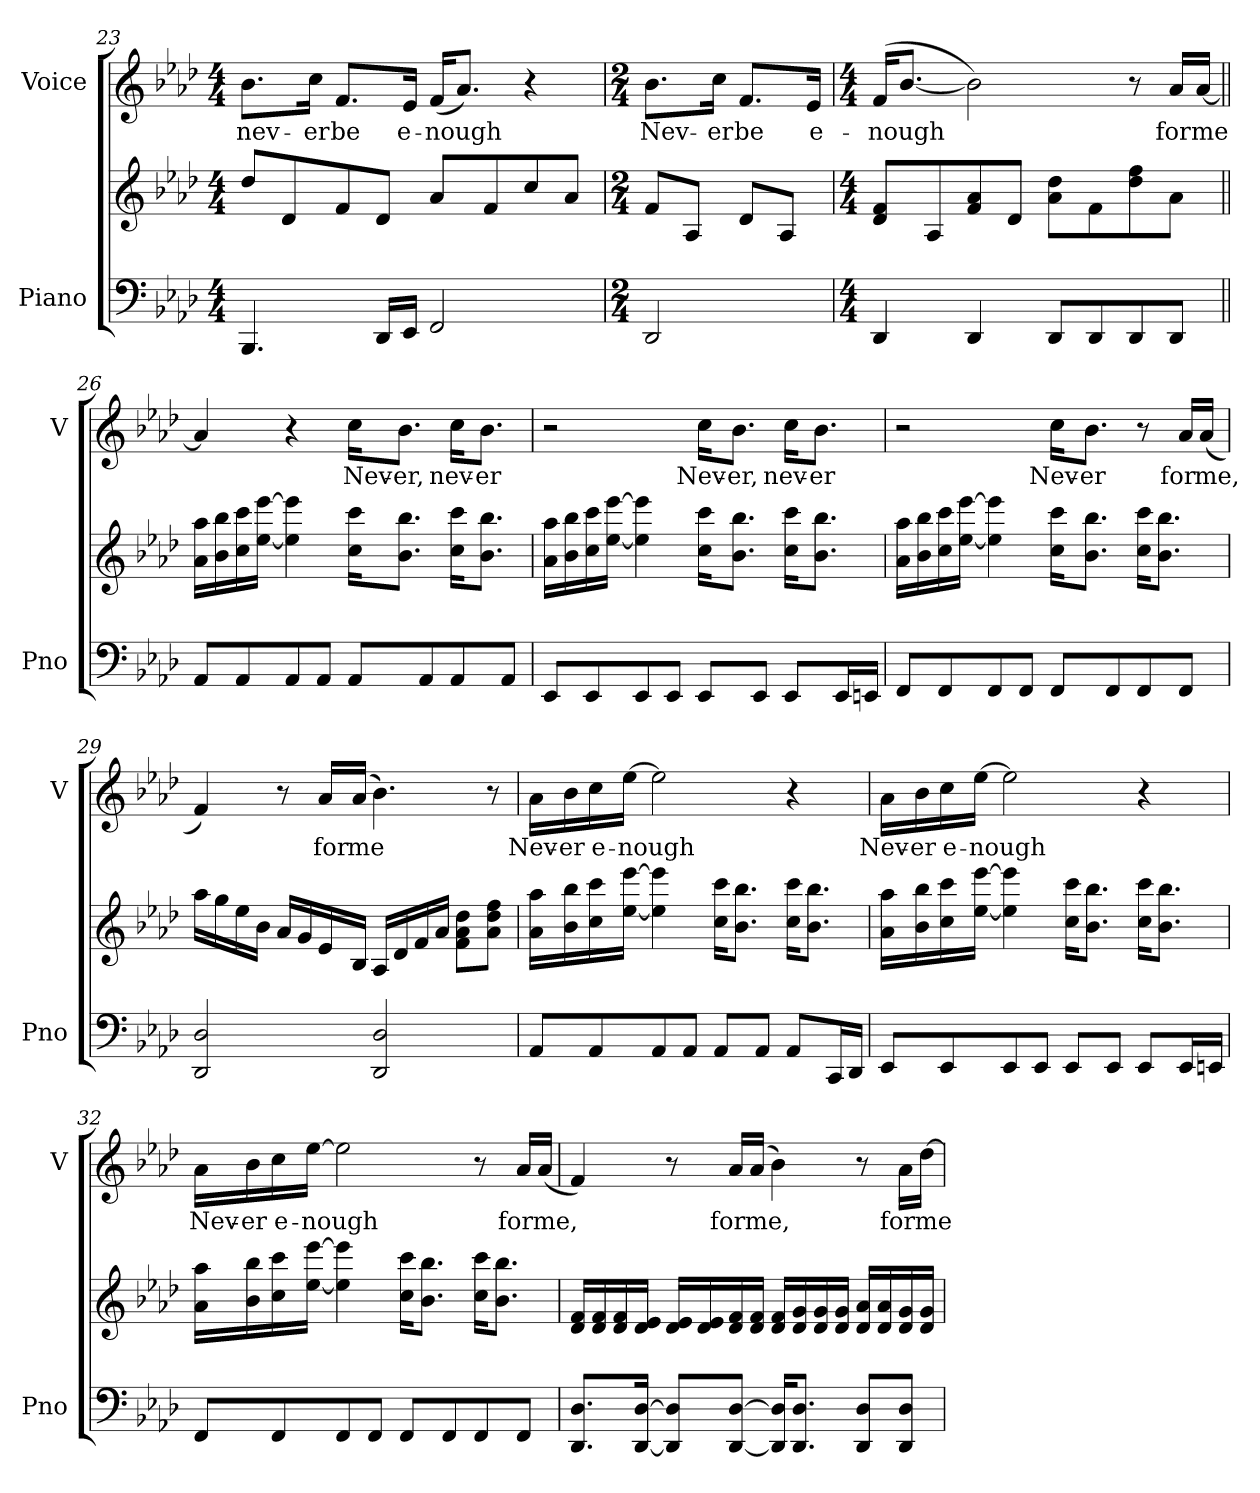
**kern	**kern	**kern	**text
*part2	*part2	*part1	*part1
*staff3	*staff2	*staff1	*staff1
*I"Piano	*	*I"Voice	*
*I'Pno	*	*I'V	*
!!LO:LB:g=z
*clefF4	*clefG2	*clefG2	*
*k[b-e-a-d-]	*k[b-e-a-d-]	*k[b-e-a-d-]	*
*M4/4	*M4/4	*M4/4	*
=23	=23	=23	=23
!	!	!	!LO:LY:b
4.BBB-/	8dd-/L	8.b-\L	nev-
.	8d-/	.	.
!	!	!	!LO:LY:b
.	.	16cc\Jk	-er
!	!	!	!LO:LY:b
.	8f/	8.f/L	be
16DD-/LL	8d-/J	.	.
!	!	!	!LO:LY:b
16EE-/JJ	.	16e-/Jk	e-
!	!	!	!LO:LY:b
2FF/	8a-/L	(16f/KL	-nough
.	.	8.a-/J)	.
.	8f/	.	.
.	8cc/	4r	.
.	8a-/J	.	.
=24	=24	=24	=24
*M2/4	*M2/4	*M2/4	*
!	!	!	!LO:LY:b
2DD-/	8f/L	8.b-\L	Nev-
.	8A-/J	.	.
!	!	!	!LO:LY:b
.	.	16cc\Jk	-er
!	!	!	!LO:LY:b
.	8d-/L	8.f/L	be
.	8A-/J	.	.
!	!	!	!LO:LY:b
.	.	16e-/Jk	e-
=25	=25	=25	=25
*M4/4	*M4/4	*M4/4	*
!	!	!	!LO:LY:b
4DD-/	8d-/ 8f/L	(16f/KL	-nough
.	.	[8.b-/J	.
.	8A-/	.	.
4DD-/	8f/ 8a-/	2b-\])	.
.	8d-/J	.	.
8DD-/L	8a-\ 8dd-\L	.	.
8DD-/	8f\	.	.
8DD-/	8dd-\ 8ff\	8r	.
!	!	!	!LO:LY:b
8DD-/J	8a-\J	16a-/LL	for
!	!	!	!LO:LY:b
.	.	[16a-/JJ	me
!!LO:PB:g=z
=26||	=26||	=26||	=26||
8AA-/L	16a-\ 16aa-\LL	4a-/]	.
.	16b-\ 16bb-\	.	.
8AA-/	16cc\ 16ccc\	.	.
.	[16ee-\ [16eee-\JJ	.	.
8AA-/	4ee-\] 4eee-\]	4r	.
8AA-/J	.	.	.
!	!	!	!LO:LY:b
8AA-/L	16cc\ 16ccc\KL	16cc\KL	Nev-
!	!	!	!LO:LY:b
.	8.b-\ 8.bb-\J	8.b-\J	-er,
8AA-/	.	.	.
!	!	!	!LO:LY:b
8AA-/	16cc\ 16ccc\KL	16cc\KL	nev-
!	!	!	!LO:LY:b
.	8.b-\ 8.bb-\J	8.b-\J	-er
8AA-/J	.	.	.
=27	=27	=27	=27
8EE-/L	16a-\ 16aa-\LL	2r	.
.	16b-\ 16bb-\	.	.
8EE-/	16cc\ 16ccc\	.	.
.	[16ee-\ [16eee-\JJ	.	.
8EE-/	4ee-\] 4eee-\]	.	.
8EE-/J	.	.	.
!	!	!	!LO:LY:b
8EE-/L	16cc\ 16ccc\KL	16cc\KL	Nev-
!	!	!	!LO:LY:b
.	8.b-\ 8.bb-\J	8.b-\J	-er,
8EE-/J	.	.	.
!	!	!	!LO:LY:b
8EE-/L	16cc\ 16ccc\KL	16cc\KL	nev-
!	!	!	!LO:LY:b
.	8.b-\ 8.bb-\J	8.b-\J	-er
16EE-/L	.	.	.
16EEn/JJ	.	.	.
!!LO:LB:g=z
=28	=28	=28	=28
8FF/L	16a-\ 16aa-\LL	2r	.
.	16b-\ 16bb-\	.	.
8FF/	16cc\ 16ccc\	.	.
.	[16ee-\ [16eee-\JJ	.	.
8FF/	4ee-\] 4eee-\]	.	.
8FF/J	.	.	.
!	!	!	!LO:LY:b
8FF/L	16cc\ 16ccc\KL	16cc\KL	Nev-
!	!	!	!LO:LY:b
.	8.b-\ 8.bb-\J	8.b-\J	-er
8FF/	.	.	.
8FF/	16cc\ 16ccc\KL	8r	.
.	8.b-\ 8.bb-\J	.	.
!	!	!	!LO:LY:b
8FF/J	.	16a-/LL	for
!	!	!	!LO:LY:b
.	.	(16a-/JJ	me,
=29	=29	=29	=29
2DD-/ 2D-/	16aa-\LL	4f/)	.
.	16gg\	.	.
.	16ee-\	.	.
.	16b-\JJ	.	.
.	16a-/LL	8r	.
.	16g/	.	.
!	!	!	!LO:LY:b
.	16e-/	16a-/LL	for
!	!	!	!LO:LY:b
.	16B-/JJ	(16a-/JJ	me
2DD-/ 2D-/	16A-/LL	4.b-\)	.
.	16d-/	.	.
.	16f/	.	.
.	16a-/JJ	.	.
.	8f\ 8a-\ 8dd-\L	.	.
.	8a-\ 8dd-\ 8ff\J	8r	.
!!LO:LB:g=z
=30	=30	=30	=30
!	!	!	!LO:LY:b
8AA-/L	16a-\ 16aa-\LL	16a-\LL	Nev-
!	!	!	!LO:LY:b
.	16b-\ 16bb-\	16b-\	-er
!	!	!	!LO:LY:b
8AA-/	16cc\ 16ccc\	16cc\	e-
!	!	!	!LO:LY:b
.	[16ee-\ [16eee-\JJ	[16ee-\JJ	-nough
8AA-/	4ee-\] 4eee-\]	2ee-\]	.
8AA-/J	.	.	.
8AA-/L	16cc\ 16ccc\KL	.	.
.	8.b-\ 8.bb-\J	.	.
8AA-/J	.	.	.
8AA-/L	16cc\ 16ccc\KL	4r	.
.	8.b-\ 8.bb-\J	.	.
16CC/L	.	.	.
16DD-/JJ	.	.	.
=31	=31	=31	=31
!	!	!	!LO:LY:b
8EE-/L	16a-\ 16aa-\LL	16a-\LL	Nev-
!	!	!	!LO:LY:b
.	16b-\ 16bb-\	16b-\	-er
!	!	!	!LO:LY:b
8EE-/	16cc\ 16ccc\	16cc\	e-
!	!	!	!LO:LY:b
.	[16ee-\ [16eee-\JJ	[16ee-\JJ	-nough
8EE-/	4ee-\] 4eee-\]	2ee-\]	.
8EE-/J	.	.	.
8EE-/L	16cc\ 16ccc\KL	.	.
.	8.b-\ 8.bb-\J	.	.
8EE-/J	.	.	.
8EE-/L	16cc\ 16ccc\KL	4r	.
.	8.b-\ 8.bb-\J	.	.
16EE-/L	.	.	.
16EEn/JJ	.	.	.
!!LO:LB:g=z
=32	=32	=32	=32
!	!	!	!LO:LY:b
8FF/L	16a-\ 16aa-\LL	16a-\LL	Nev-
!	!	!	!LO:LY:b
.	16b-\ 16bb-\	16b-\	-er
!	!	!	!LO:LY:b
8FF/	16cc\ 16ccc\	16cc\	e-
!	!	!	!LO:LY:b
.	[16ee-\ [16eee-\JJ	[16ee-\JJ	-nough
8FF/	4ee-\] 4eee-\]	2ee-\]	.
8FF/J	.	.	.
8FF/L	16cc\ 16ccc\KL	.	.
.	8.b-\ 8.bb-\J	.	.
8FF/	.	.	.
8FF/	16cc\ 16ccc\KL	8r	.
.	8.b-\ 8.bb-\J	.	.
!	!	!	!LO:LY:b
8FF/J	.	16a-/LL	for
!	!	!	!LO:LY:b
.	.	(16a-/JJ	me,
=33	=33	=33	=33
8.DD-/ 8.D-/L	16d-/ 16f/LL	4f/)	.
.	16d-/ 16f/	.	.
.	16d-/ 16f/	.	.
[16DD-/ [16D-/Jk	16d-/ 16e-/JJ	.	.
8DD-/] 8D-/]L	16d-/ 16e-/LL	8r	.
.	16d-/ 16e-/	.	.
!	!	!	!LO:LY:b
[8DD-/ [8D-/J	16d-/ 16f/	16a-/LL	for
!	!	!	!LO:LY:b
.	16d-/ 16f/JJ	(16a-/JJ	me,
16DD-/] 16D-/]KL	16d-/ 16f/LL	4b-\)	.
8.DD-/ 8.D-/J	16d-/ 16g/	.	.
.	16d-/ 16g/	.	.
.	16d-/ 16g/JJ	.	.
8DD-/ 8D-/L	16d-/ 16a-/LL	8r	.
.	16d-/ 16a-/	.	.
!	!	!	!LO:LY:b
8DD-/ 8D-/J	16d-/ 16g/	16a-\LL	for
!	!	!	!LO:LY:b
.	16d-/ 16g/JJ	[16dd-\JJ	me
=	=	=	=
*-	*-	*-	*-
